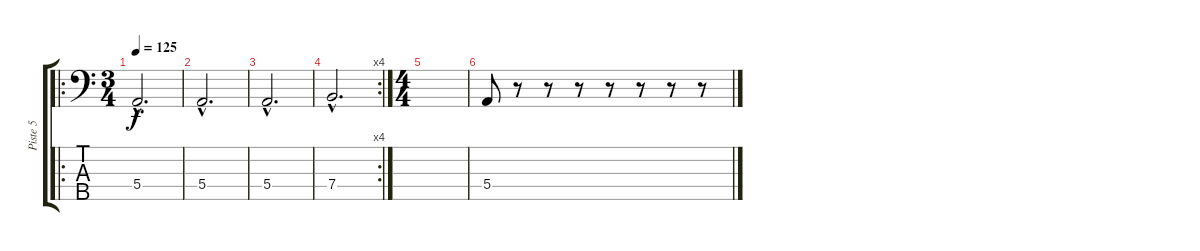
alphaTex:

\track ("Piste 5" "Piste 5") {instrument electricbassfinger}
\staff {score tabs}
\tuning (G2 D2 A1 E1 B0) {hide}
\ro
\ts (3 4)
\tempo 125
\clef f4
\ks c
5.4{hac}.2{d dy f} |
5.4{hac}.2{d} |
5.4{hac}.2{d} |
\rc 4
7.4{hac}.2{d} |
\ts (4 4)
|
5.4.8 r.8 r.8 r.8 r.8 r.8 r.8 r.8
